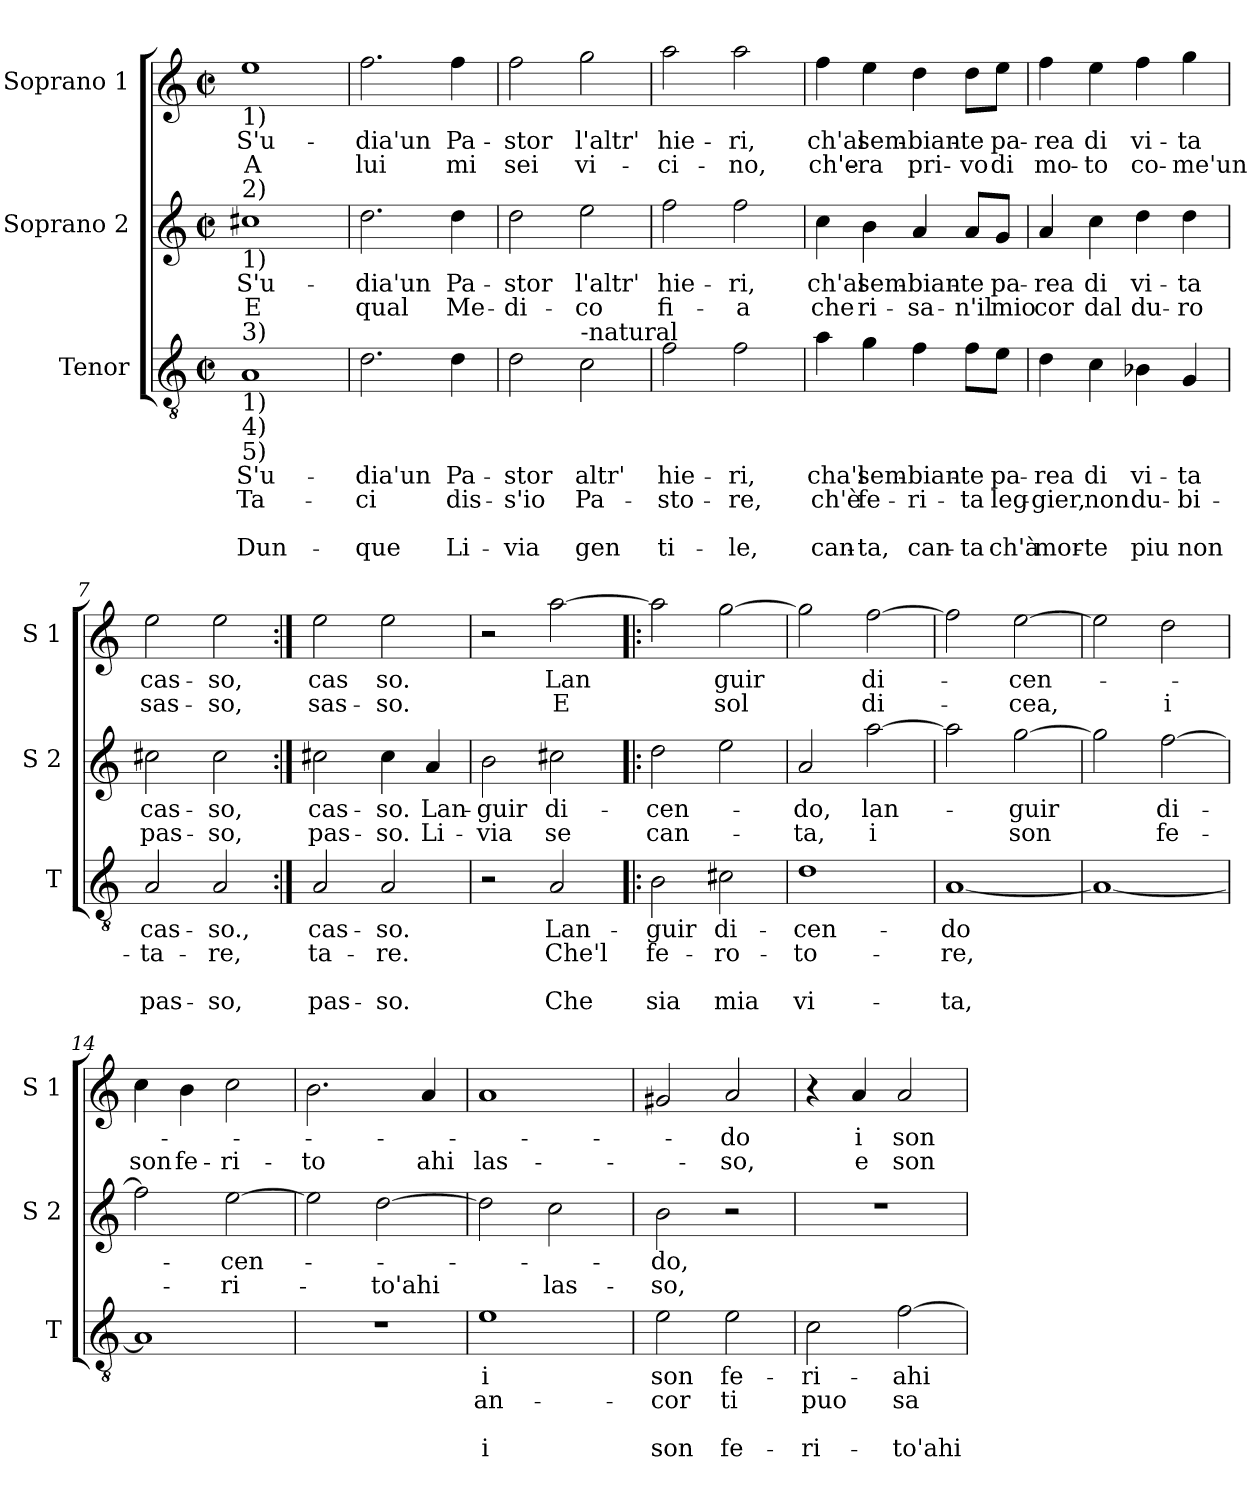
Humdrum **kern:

**kern	**text	**text	**text	**text	**kern	**text	**text	**kern	**text	**text
*part3	*part3	*part3	*part3	*part3	*part2	*part2	*part2	*part1	*part1	*part1
*staff3	*staff3	*staff3	*staff3	*staff3	*staff2	*staff2	*staff2	*staff1	*staff1	*staff1
*I"Tenor	*	*	*	*	*I"Soprano 2	*	*	*I"Soprano 1	*	*
*I'T	*	*	*	*	*I'S 2	*	*	*I'S 1	*	*
*clefGv2	*	*	*	*	*clefG2	*	*	*clefG2	*	*
*k[]	*	*	*	*	*k[]	*	*	*k[]	*	*
*C:	*	*	*	*	*C:	*	*	*C:	*	*
*M2/2	*	*	*	*	*M2/2	*	*	*M2/2	*	*
*met(c|)	*	*	*	*	*met(c|)	*	*	*met(c|)	*	*
=1	=1	=1	=1	=1	=1	=1	=1	=1	=1	=1
!	!	!	!	!	!	!	!	!LO:TX:b:t=1)	!	!
!	!	!	!	!	!LO:TX:a:t=2)	!	!	!	!	!
!	!	!	!	!	!LO:TX:b:t=1)	!	!	!	!	!
!LO:TX:a:t=3)	!	!	!	!	!	!	!	!	!	!
!LO:TX:b:t=1)	!	!	!	!	!	!	!	!	!	!
!LO:TX:b:t=4)	!	!	!	!	!	!	!	!	!	!
!LO:TX:b:t=5)	!	!	!	!	!	!	!	!	!	!
!	!LO:LY:b	!LO:LY:b	!	!LO:LY:b	!	!LO:LY:b	!LO:LY:b	!	!LO:LY:b	!LO:LY:b
1A	S'u-	Ta-	.	Dun-	1cc#X	S'u-	E	1ee	S'u-	A
=2	=2	=2	=2	=2	=2	=2	=2	=2	=2	=2
!	!LO:LY:b	!LO:LY:b	!	!LO:LY:b	!	!LO:LY:b	!LO:LY:b	!	!LO:LY:b	!LO:LY:b
2.d\	-dia'un	-ci	.	-que	2.dd\	-dia'un	qual	2.ff\	-dia'un	lui
!	!LO:LY:b	!LO:LY:b	!	!LO:LY:b	!	!LO:LY:b	!LO:LY:b	!	!LO:LY:b	!LO:LY:b
4d\	Pa-	dis-	.	Li-	4dd\	Pa-	Me-	4ff\	Pa-	mi
=3	=3	=3	=3	=3	=3	=3	=3	=3	=3	=3
!	!LO:LY:b	!LO:LY:b	!	!LO:LY:b	!	!LO:LY:b	!LO:LY:b	!	!LO:LY:b	!LO:LY:b
2d\	-stor	-s'io	.	-via	2dd\	-stor	-di-	2ff\	-stor	sei
!LO:TX:a:t=-natural	!	!	!	!	!	!	!	!	!	!
!	!LO:LY:b	!LO:LY:b	!	!LO:LY:b	!	!LO:LY:b	!LO:LY:b	!	!LO:LY:b	!LO:LY:b
2c\	altr'	Pa-	.	gen	2ee\	l'altr'	-co	2gg\	l'altr'	vi-
=4	=4	=4	=4	=4	=4	=4	=4	=4	=4	=4
!	!LO:LY:b	!LO:LY:b	!	!LO:LY:b	!	!LO:LY:b	!LO:LY:b	!	!LO:LY:b	!LO:LY:b
2f\	hie-	-sto-	.	ti-	2ff\	hie-	fi-	2aa\	hie-	-ci-
!	!LO:LY:b	!LO:LY:b	!	!LO:LY:b	!	!LO:LY:b	!LO:LY:b	!	!LO:LY:b	!LO:LY:b
2f\	-ri,	-re,	.	-le,	2ff\	-ri,	-a	2aa\	-ri,	-no,
=5	=5	=5	=5	=5	=5	=5	=5	=5	=5	=5
!	!LO:LY:b	!LO:LY:b	!	!LO:LY:b	!	!LO:LY:b	!LO:LY:b	!	!LO:LY:b	!LO:LY:b
4a\	cha'l	ch'è	.	can-	4cc\	ch'al	che	4ff\	ch'al	ch'e-
!	!LO:LY:b	!LO:LY:b	!	!LO:LY:b	!	!LO:LY:b	!LO:LY:b	!	!LO:LY:b	!LO:LY:b
4g\	sem-	fe-	.	-ta,	4b\	sem-	ri-	4ee\	sem-	-ra
!	!LO:LY:b	!LO:LY:b	!	!LO:LY:b	!	!LO:LY:b	!LO:LY:b	!	!LO:LY:b	!LO:LY:b
4f\	-bian-	-ri-	.	can-	4a/	-bian-	-sa-	4dd\	-bian-	pri-
!	!LO:LY:b	!LO:LY:b	!	!LO:LY:b	!	!LO:LY:b	!LO:LY:b	!	!LO:LY:b	!LO:LY:b
8f\L	-te	-ta	.	-ta	8a/L	-te	-n'il	8dd\L	-te	-vo
!	!LO:LY:b	!LO:LY:b	!	!LO:LY:b	!	!LO:LY:b	!LO:LY:b	!	!LO:LY:b	!LO:LY:b
8e\J	pa-	leg-	.	ch'à	8g/J	pa-	mio	8ee\J	pa-	di
!!LO:LB:g=z
=6	=6	=6	=6	=6	=6	=6	=6	=6	=6	=6
!	!LO:LY:b	!LO:LY:b	!	!LO:LY:b	!	!LO:LY:b	!LO:LY:b	!	!LO:LY:b	!LO:LY:b
4d\	-rea	-gier,	.	mor-	4a/	-rea	cor	4ff\	-rea	mo-
!	!LO:LY:b	!LO:LY:b	!	!LO:LY:b	!	!LO:LY:b	!LO:LY:b	!	!LO:LY:b	!LO:LY:b
4c\	di	non	.	-te	4cc\	di	dal	4ee\	di	-to
!	!LO:LY:b	!LO:LY:b	!	!LO:LY:b	!	!LO:LY:b	!LO:LY:b	!	!LO:LY:b	!LO:LY:b
4B-X\	vi-	du-	.	piu	4dd\	vi-	du-	4ff\	vi-	co-
!	!LO:LY:b	!LO:LY:b	!	!LO:LY:b	!	!LO:LY:b	!LO:LY:b	!	!LO:LY:b	!LO:LY:b
4G/	-ta	-bi-	.	non	4dd\	-ta	-ro	4gg\	-ta	-me'un
=7	=7	=7	=7	=7	=7	=7	=7	=7	=7	=7
!	!LO:LY:b	!LO:LY:b	!	!LO:LY:b	!	!LO:LY:b	!LO:LY:b	!	!LO:LY:b	!LO:LY:b
2A/	cas-	-ta-	.	pas-	2cc#X\	cas-	pas-	2ee\	cas-	sas-
!	!LO:LY:b	!LO:LY:b	!	!LO:LY:b	!	!LO:LY:b	!LO:LY:b	!	!LO:LY:b	!LO:LY:b
2A/	-so.,	-re,	.	-so,	2cc#\	-so,	-so,	2ee\	-so,	-so,
=8:|!	=8:|!	=8:|!	=8:|!	=8:|!	=8:|!	=8:|!	=8:|!	=8:|!	=8:|!	=8:|!
!	!LO:LY:b	!LO:LY:b	!	!LO:LY:b	!	!LO:LY:b	!LO:LY:b	!	!LO:LY:b	!LO:LY:b
2A/	cas-	ta-	.	pas-	2cc#X\	cas-	pas-	2ee\	cas	sas-
!	!LO:LY:b	!LO:LY:b	!	!LO:LY:b	!	!LO:LY:b	!LO:LY:b	!	!LO:LY:b	!LO:LY:b
2A/	-so.	-re.	.	-so.	4cc#\	-so.	-so.	2ee\	so.	-so.
!	!	!	!	!	!	!LO:LY:b	!LO:LY:b	!	!	!
.	.	.	.	.	4a/	Lan-	Li-	.	.	.
=9	=9	=9	=9	=9	=9	=9	=9	=9	=9	=9
!	!	!	!	!	!	!LO:LY:b	!LO:LY:b	!	!	!
2r	.	.	.	.	2b\	-guir	-via	2r	.	.
!	!LO:LY:b	!LO:LY:b	!	!LO:LY:b	!	!LO:LY:b	!LO:LY:b	!	!LO:LY:b	!LO:LY:b
2A/	Lan-	Che'l	.	Che	2cc#X\	di-	se	[2aa\	Lan	E
=10!|:	=10!|:	=10!|:	=10!|:	=10!|:	=10!|:	=10!|:	=10!|:	=10!|:	=10!|:	=10!|:
!	!LO:LY:b	!LO:LY:b	!	!LO:LY:b	!	!LO:LY:b	!LO:LY:b	!	!	!
2B\	-guir	fe-	.	sia	2dd\	-cen-	can-	2aa\]	.	.
!	!LO:LY:b	!LO:LY:b	!	!LO:LY:b	!	!	!	!	!LO:LY:b	!LO:LY:b
2c#X\	di-	-ro-	.	mia	2ee\	.	.	[2gg\	guir	sol
!!LO:PB:g=z
=11	=11	=11	=11	=11	=11	=11	=11	=11	=11	=11
!	!LO:LY:b	!LO:LY:b	!	!LO:LY:b	!	!LO:LY:b	!LO:LY:b	!	!	!
1d	-cen-	-to-	.	vi-	2a/	-do,	-ta,	2gg\]	.	.
!	!	!	!	!	!	!LO:LY:b	!LO:LY:b	!	!LO:LY:b	!LO:LY:b
.	.	.	.	.	[2aa\	lan-	i	[2ff\	di-	di-
=12	=12	=12	=12	=12	=12	=12	=12	=12	=12	=12
!	!LO:LY:b	!LO:LY:b	!	!LO:LY:b	!	!	!	!	!	!
[1A	-do	-re,	.	-ta,	2aa\]	.	.	2ff\]	.	.
!	!	!	!	!	!	!LO:LY:b	!LO:LY:b	!	!LO:LY:b	!LO:LY:b
.	.	.	.	.	[2gg\	-guir	son	[2ee\	-cen-	-cea,
=13	=13	=13	=13	=13	=13	=13	=13	=13	=13	=13
1A_	.	.	.	.	2gg\]	.	.	2ee\]	.	.
!	!	!	!	!	!	!LO:LY:b	!LO:LY:b	!	!	!LO:LY:b
.	.	.	.	.	[2ff\	di-	fe-	2dd\	.	i
=14	=14	=14	=14	=14	=14	=14	=14	=14	=14	=14
!	!	!	!	!	!	!	!	!	!	!LO:LY:b
1A]	.	.	.	.	2ff\]	.	.	4cc\	.	son
!	!	!	!	!	!	!	!	!	!	!LO:LY:b
.	.	.	.	.	.	.	.	4b\	.	fe-
!	!	!	!	!	!	!LO:LY:b	!LO:LY:b	!	!	!LO:LY:b
.	.	.	.	.	[2ee\	-cen-	-ri-	2cc\	.	-ri-
=15	=15	=15	=15	=15	=15	=15	=15	=15	=15	=15
!	!	!	!	!	!	!	!	!	!	!LO:LY:b
1r	.	.	.	.	2ee\]	.	.	2.b\	.	-to
!	!	!	!	!	!	!	!LO:LY:b	!	!	!
.	.	.	.	.	[2dd\	.	-to'ahi	.	.	.
!	!	!	!	!	!	!	!	!	!	!LO:LY:b
.	.	.	.	.	.	.	.	4a/	.	ahi
!!LO:LB:g=z
=16	=16	=16	=16	=16	=16	=16	=16	=16	=16	=16
!	!LO:LY:b	!LO:LY:b	!	!LO:LY:b	!	!	!	!	!	!LO:LY:b
1e	i	an-	.	i	2dd\]	.	.	1a	.	las-
!	!	!	!	!	!	!	!LO:LY:b	!	!	!
.	.	.	.	.	2cc\	.	las-	.	.	.
=17	=17	=17	=17	=17	=17	=17	=17	=17	=17	=17
!	!LO:LY:b	!LO:LY:b	!	!LO:LY:b	!	!LO:LY:b	!LO:LY:b	!	!	!
2e\	son	-cor	.	son	2b\	-do,	-so,	2g#X/	.	.
!	!LO:LY:b	!LO:LY:b	!	!LO:LY:b	!	!	!	!	!LO:LY:b	!LO:LY:b
2e\	fe-	ti	.	fe-	2r	.	.	2a/	-do	-so,
=18	=18	=18	=18	=18	=18	=18	=18	=18	=18	=18
!	!LO:LY:b	!LO:LY:b	!	!LO:LY:b	!	!	!	!	!	!
2c\	-ri-	puo	.	-ri-	1r	.	.	4r	.	.
!	!	!	!	!	!	!	!	!	!LO:LY:b	!LO:LY:b
.	.	.	.	.	.	.	.	4a/	i	e
!	!LO:LY:b	!LO:LY:b	!	!LO:LY:b	!	!	!	!	!LO:LY:b	!LO:LY:b
[2f\	-ahi	sa-	.	-to'ahi	.	.	.	2a/	son	son
=	=	=	=	=	=	=	=	=	=	=
*-	*-	*-	*-	*-	*-	*-	*-	*-	*-	*-
